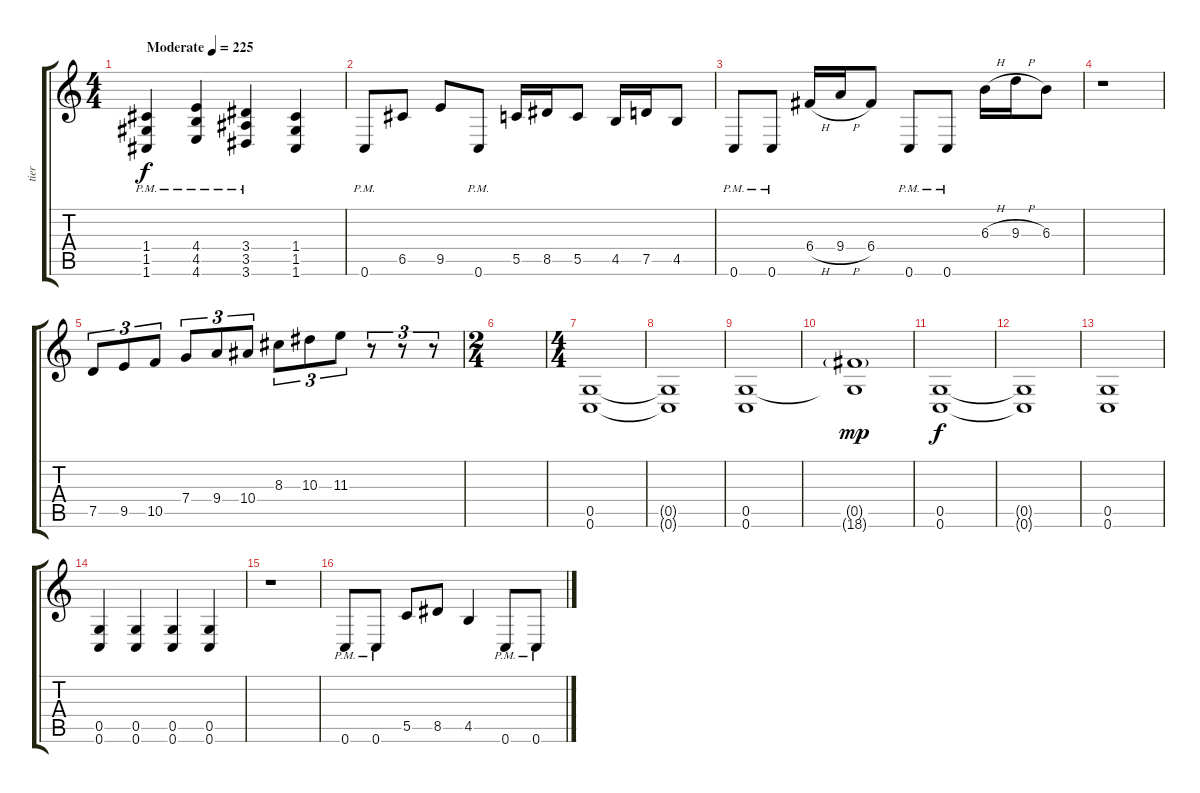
\track ("tier" "tier") {instrument distortionguitar}
\staff {score tabs}
\tuning (D4 A3 F3 C3 G2 C2) {hide}
\ts (4 4)
\tempo (225 "Moderate")
\clef g2
\ks c
(1.4{pm} 1.5{pm} 1.6{pm}).4{dy f instrument distortionguitar} (4.4{pm} 4.5{pm} 4.6{pm}).4 (3.4{pm} 3.5{pm} 3.6{pm}).4 (1.4 1.5 1.6).4 |
0.6{pm}.8 6.5.8 9.5.8 0.6{pm}.8 5.5.16 8.5.16 5.5.8 4.5.16 7.5.16 4.5.8 |
0.6{pm}.8 0.6{pm}.8 6.4{h}.16 9.4{h}.16 6.4.8 0.6{pm}.8 0.6{pm}.8 6.3{h}.16 9.3{h}.16 6.3.8 |
r.1 |
7.5.8{tu (3 2)} 9.5.8{tu (3 2)} 10.5.8{tu (3 2)} 7.4.8{tu (3 2)} 9.4.8{tu (3 2)} 10.4.8{tu (3 2)} 8.3.8{tu (3 2)} 10.3.8{tu (3 2)} 11.3.8{tu (3 2)} r.8{tu (3 2)} r.8{tu (3 2)} r.8{tu (3 2)} |
\ts (2 4)
|
\ts (4 4)
(0.5 0.6).1 |
(0.5{t} 0.6{t}).1 |
(0.5 0.6).1 |
(0.5{t} 18.6{g}).1{dy mp} |
(0.5 0.6).1{dy f} |
(0.5{t} 0.6{t}).1 |
(0.5 0.6).1 |
(0.5 0.6).4 (0.5 0.6).4 (0.5 0.6).4 (0.5 0.6).4 |
r.1 |
0.6{pm}.8 0.6{pm}.8 5.5.8 8.5.8 4.5.4 0.6{pm}.8 0.6{pm}.8
